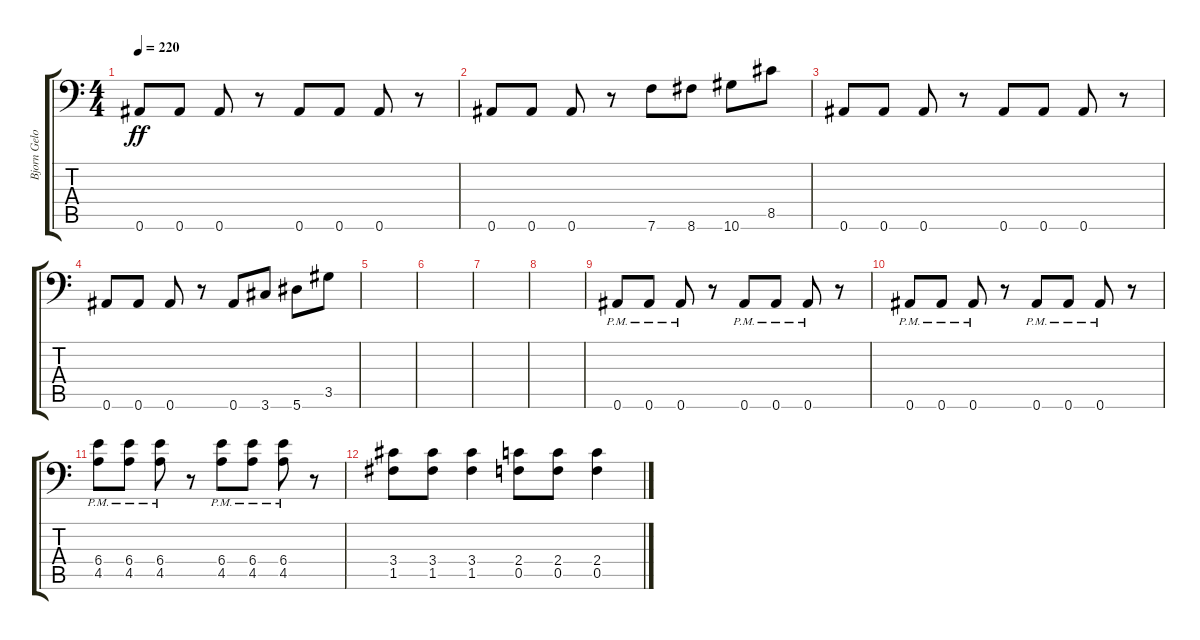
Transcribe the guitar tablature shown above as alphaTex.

\track ("Bjorn Gelotte" "Bjorn Gelo") {instrument distortionguitar}
\staff {score tabs}
\tuning (C4 G3 Eb3 Bb2 F2 Bb1) {hide}
\ts (4 4)
\tempo 220
\clef f4
\ks c
0.6.8{dy ff} 0.6.8 0.6.8 r.8 0.6.8 0.6.8 0.6.8 r.8 |
0.6.8 0.6.8 0.6.8 r.8 7.6.8 8.6.8 10.6.8 8.5.8 |
0.6.8 0.6.8 0.6.8 r.8 0.6.8 0.6.8 0.6.8 r.8 |
0.6.8 0.6.8 0.6.8 r.8 0.6.8 3.6.8 5.6.8 3.5.8 |
|
|
|
|
0.6{pm}.8 0.6{pm}.8 0.6{pm}.8 r.8 0.6{pm}.8 0.6{pm}.8 0.6{pm}.8 r.8 |
0.6{pm}.8 0.6{pm}.8 0.6{pm}.8 r.8 0.6{pm}.8 0.6{pm}.8 0.6{pm}.8 r.8 |
(6.4{pm} 4.5{pm}).8 (6.4{pm} 4.5{pm}).8 (6.4{pm} 4.5{pm}).8 r.8 (6.4{pm} 4.5{pm}).8 (6.4{pm} 4.5{pm}).8 (6.4{pm} 4.5{pm}).8 r.8 |
(3.4 1.5).8 (3.4 1.5).8 (3.4 1.5).4 (2.4 0.5).8 (2.4 0.5).8 (2.4 0.5).4
